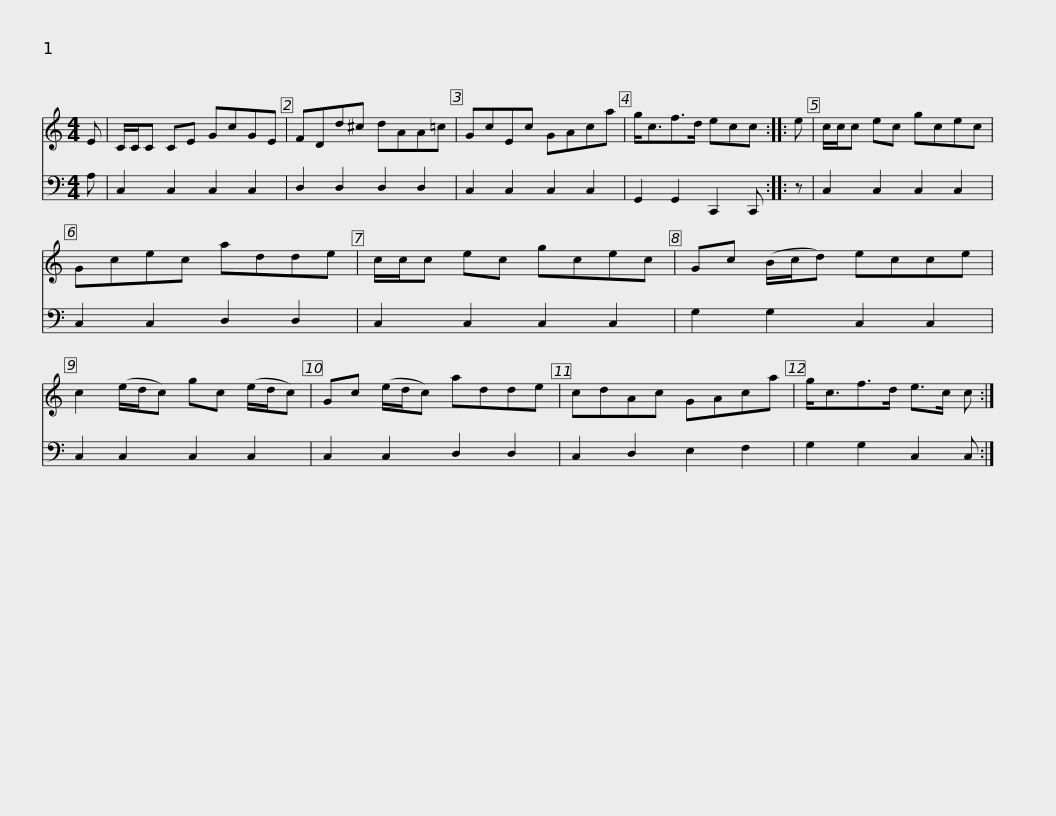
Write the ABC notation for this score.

X:1
%%score 1 2
L:1/8
M:4/4
I:linebreak $
K:C
V:1 treble
V:2 bass
V:1
 E | C/C/C CE GcGE | FDd^c dAA=c | GcEc GAca | g<cf>d ecc :: %5
 e |$ c/c/c ec gcec | Gcec adde | c/c/c ec gcec | Gc (B/c/d) ecce | %10
 c2 (e/d/c) gc (e/d/c) |$ Gc (e/d/c) adde | cdAc GAca | g<cf>d e>c c :| %14
V:2
 A, | C,2 C,2 C,2 C,2 | D,2 D,2 D,2 D,2 | C,2 C,2 C,2 C,2 | G,,2 G,,2 C,,2 C,, :: %5
 z |$ C,2 C,2 C,2 C,2 | C,2 C,2 D,2 D,2 | C,2 C,2 C,2 C,2 | G,2 G,2 C,2 C,2 | %10
 C,2 C,2 C,2 C,2 |$ C,2 C,2 D,2 D,2 | C,2 D,2 E,2 F,2 | G,2 G,2 C,2 C, :| %14
